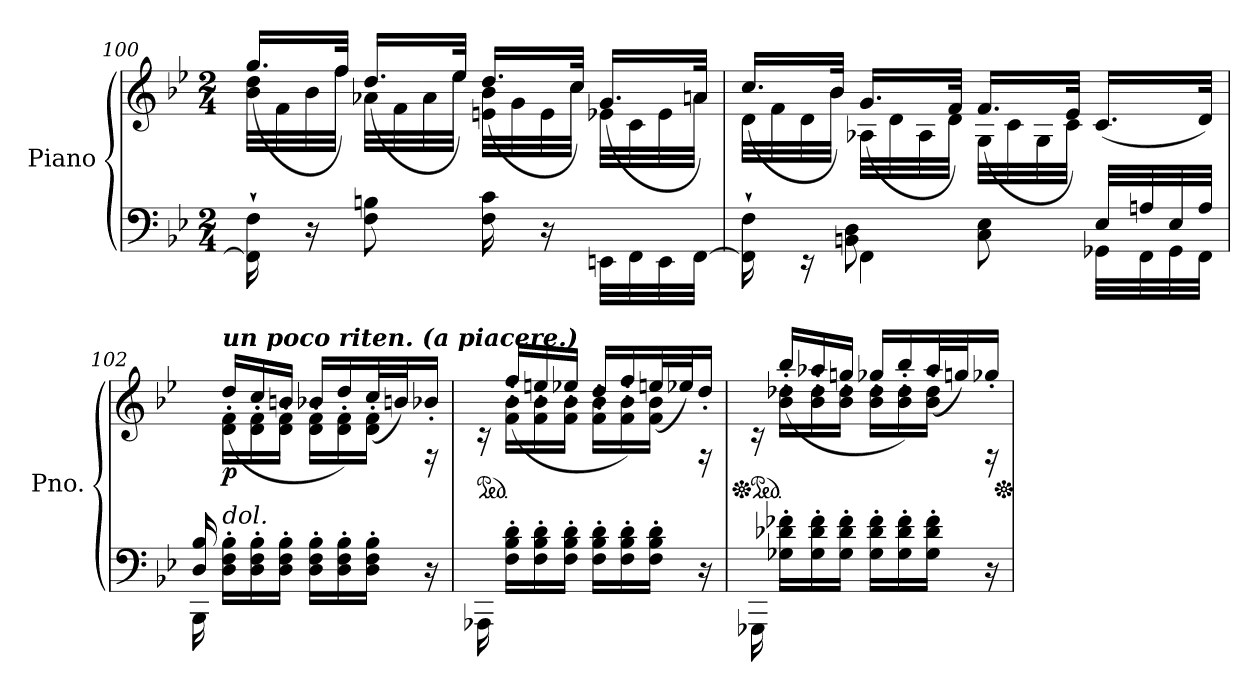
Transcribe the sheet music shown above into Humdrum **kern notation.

**kern	**kern	**dynam
*part1	*part1	*part1
*staff2	*staff1	*staff1/2
*I"Piano	*	*
*I'Pno.	*	*
*clefF4	*clefG2	*
*k[b-e-]	*k[b-e-]	*
*M2/4	*M2/4	*
=100	=100	=100
*	*^	*
16FF\]` 16F\`	32b-\ 32dd\LLL	(>16.gg/LL	.
.	32f\	.	.
16r	32b-\	.	.
.	32ff\JJJ	32ff/JJk)	.
8F\ 8Bn\	32a-X\LLL	(>16.dd/LL	.
.	32f\	.	.
.	32a-\	.	.
.	32ee-\JJJ	32ee-/JJk)	.
16F\ 16c\	32en\ 32b-\LLL	(>16.dd/LL	.
.	32g\	.	.
16r	32e\	.	.
.	32cc\JJJ	32cc/JJk)	.
32EEn\LLL	32e-X\LLL	(>16.g/LL	.
32FF\	32c\	.	.
32EE\	32e-\	.	.
[32FF\JJJ	32an\JJJ	32a/JJk)	.
!!LO:LB:g=z	!!
=101	=101	=101	=101
*^	*	*	*
*	*^	*	*	*
4.ryy	16FF\]` 16F\`	8ryy	32d\LLL	(>16.cc/LL	.
.	.	.	32f\	.	.
.	16rEE	.	32d\	.	.
.	.	.	32b-\JJJ	32b-/JJk)	.
.	4FF\	8BBn\ 8D\	32A-X\LLL	(>16.g/LL	.
.	.	.	32d\	.	.
.	.	.	32A-\	.	.
.	.	.	32d\JJJ	32f/JJk)	.
.	.	8C\ 8E-\	32G\LLL	(>16.f/LL	.
.	.	.	32c\	.	.
.	.	.	32G\	.	.
.	.	.	32c\JJJ	32e-/JJk)	.
32E-/LLL	32GG-X\LLL	8ryy	8ryy	(>16.c/LL	.
32An/	32FF\	.	.	.	.
32E-/	32GG-\	.	.	.	.
32A/JJJ	32FF\JJJ	.	.	32d/JJk)	.
*	*v	*v	*	*	*
!!LO:LB:g=z	!!
=102	=102	=102	=102	=102
16D/ 16B-/	16BBB-\	16ryy	16ryy	.
!	!	!LO:TX:a:Bi:t=un poco riten. (a piacere.)	!	!
!LO:TX:a:i:t=dol.	!	!	!	!
!	!	!	!	!LO:DY:b
4..ryy	16D\' 16F\' 16B-\'LL	16d\' 16f\'LL	(>16dd'/LL	p
.	16D\' 16F\' 16B-\'	16d\' 16f\'	16cc'/	.
.	16D\' 16F\' 16B-\'JJ	16d\' 16f\'JJ	16bn'/JJ	.
.	16D\' 16F\' 16B-\'LL	16d\' 16f\'LL	16b-X'/LL	.
.	16D\' 16F\' 16B-\'	16d\' 16f\'	16dd'/)	.
.	16D\' 16F\' 16B-\'JJ	16d\' 16f\'JJ	(>32cc/L	.
.	.	.	32bn/J)	.
.	16r	16rF	16b-X'/JJ	.
*v	*v	*	*	*
=103	=103	=103	=103
*	*ped	*	*
16AAA-X\	16rc	16ryy	.
16F\' 16B-\' 16d\'LL	16f\' 16b-\'LL	(>16ff'/LL	.
16F\' 16B-\' 16d\'	16f\' 16b-\'	16een'/	.
16F\' 16B-\' 16d\'JJ	16f\' 16b-\'JJ	16ee-X'/JJ	.
16F\' 16B-\' 16d\'LL	16f\' 16b-\'LL	16dd'/LL	.
16F\' 16B-\' 16d\'	16f\' 16b-\'	16ff'/)	.
16F\' 16B-\' 16d\'JJ	16f\' 16b-\'JJ	(>32een/L	.
.	.	32ee-X/J)	.
16r	16rF	16dd'/JJ	.
=104	=104	=104	=104
*	*Xped	*	*
*	*ped	*	*
16GGG-X\	16rc	16ryy	.
!	!	!	!LO:DY:b
16G-X\' 16d-X\' 16f-X\'LL	16b-\' 16dd-X\'LL	(>16bb-'/LL	other-dynamics
16G-\' 16d-\' 16f-\'	16b-\' 16dd-\'	16aa-X'/	.
16G-\' 16d-\' 16f-\'JJ	16b-\' 16dd-\'JJ	16ggn'/JJ	.
16G-\' 16d-\' 16f-\'LL	16b-\' 16dd-\'LL	16gg-X'/LL	.
16G-\' 16d-\' 16f-\'	16b-\' 16dd-\'	16bb-'/)	.
16G-\' 16d-\' 16f-\'JJ	16b-\' 16dd-\'JJ	(>32aa-/L	.
.	.	32ggn/J)	.
16r	16rF	16gg-X'/JJ	.
*	*Xped	*	*
*	*v	*v	*
=	=	=
*-	*-	*-
